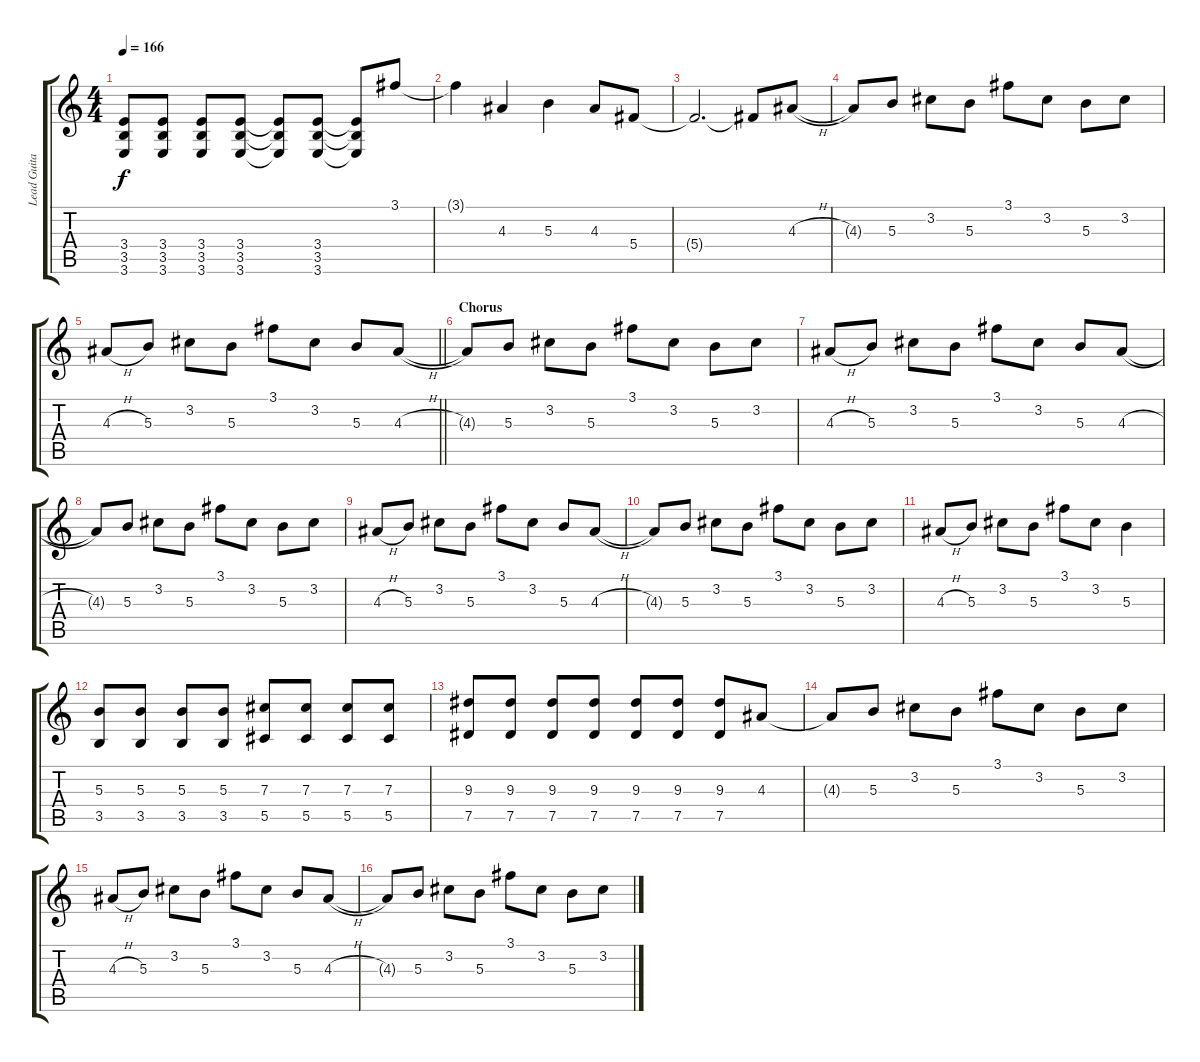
\track ("Lead Guitar (Kevin)" "Lead Guita") {instrument acousticguitarsteel}
\staff {score tabs}
\tuning (Eb4 Bb3 Gb3 Db3 Ab2 Db2) {hide}
\ts (4 4)
\tempo 166
\clef g2
\ks c
(3.4 3.5 3.6).8{dy f} (3.4 3.5 3.6).8 (3.4 3.5 3.6).8 (3.4 3.5 3.6).8 (3.4{t} 3.5{t} 3.6{t}).8 (3.4 3.5 3.6).8 (3.4{t} 3.5{t} 3.6{t}).8 3.1.8{instrument acousticguitarsteel} |
3.1{t}.4 4.3.4 5.3.4 4.3.8 5.4.8 |
5.4{t}.2{d} 5.4{t}.8 4.3{h}.8 |
4.3{t}.8 5.3.8 3.2.8 5.3.8 3.1.8 3.2.8 5.3.8 3.2.8 |
\barLineRight lightlight
4.3{h}.8 5.3.8 3.2.8 5.3.8 3.1.8 3.2.8 5.3.8 4.3{h}.8 |
\section ("" "Chorus")
4.3{t}.8 5.3.8 3.2.8 5.3.8 3.1.8 3.2.8 5.3.8 3.2.8 |
4.3{h}.8 5.3.8 3.2.8 5.3.8 3.1.8 3.2.8 5.3.8 4.3{h}.8 |
4.3{t}.8 5.3.8 3.2.8 5.3.8 3.1.8 3.2.8 5.3.8 3.2.8 |
4.3{h}.8 5.3.8 3.2.8 5.3.8 3.1.8 3.2.8 5.3.8 4.3{h}.8 |
4.3{t}.8 5.3.8 3.2.8 5.3.8 3.1.8 3.2.8 5.3.8 3.2.8 |
4.3{h}.8 5.3.8 3.2.8 5.3.8 3.1.8 3.2.8 5.3.4 |
(5.3 3.5).8{instrument overdrivenguitar} (5.3 3.5).8 (5.3 3.5).8 (5.3 3.5).8 (7.3 5.5).8 (7.3 5.5).8 (7.3 5.5).8 (7.3 5.5).8 |
(9.3 7.5).8 (9.3 7.5).8 (9.3 7.5).8 (9.3 7.5).8 (9.3 7.5).8 (9.3 7.5).8 (9.3 7.5).8 4.3.8{instrument acousticguitarsteel} |
4.3{t}.8 5.3.8 3.2.8 5.3.8 3.1.8 3.2.8 5.3.8 3.2.8 |
4.3{h}.8 5.3.8 3.2.8 5.3.8 3.1.8 3.2.8 5.3.8 4.3{h}.8 |
4.3{t}.8 5.3.8 3.2.8 5.3.8 3.1.8 3.2.8 5.3.8 3.2.8
